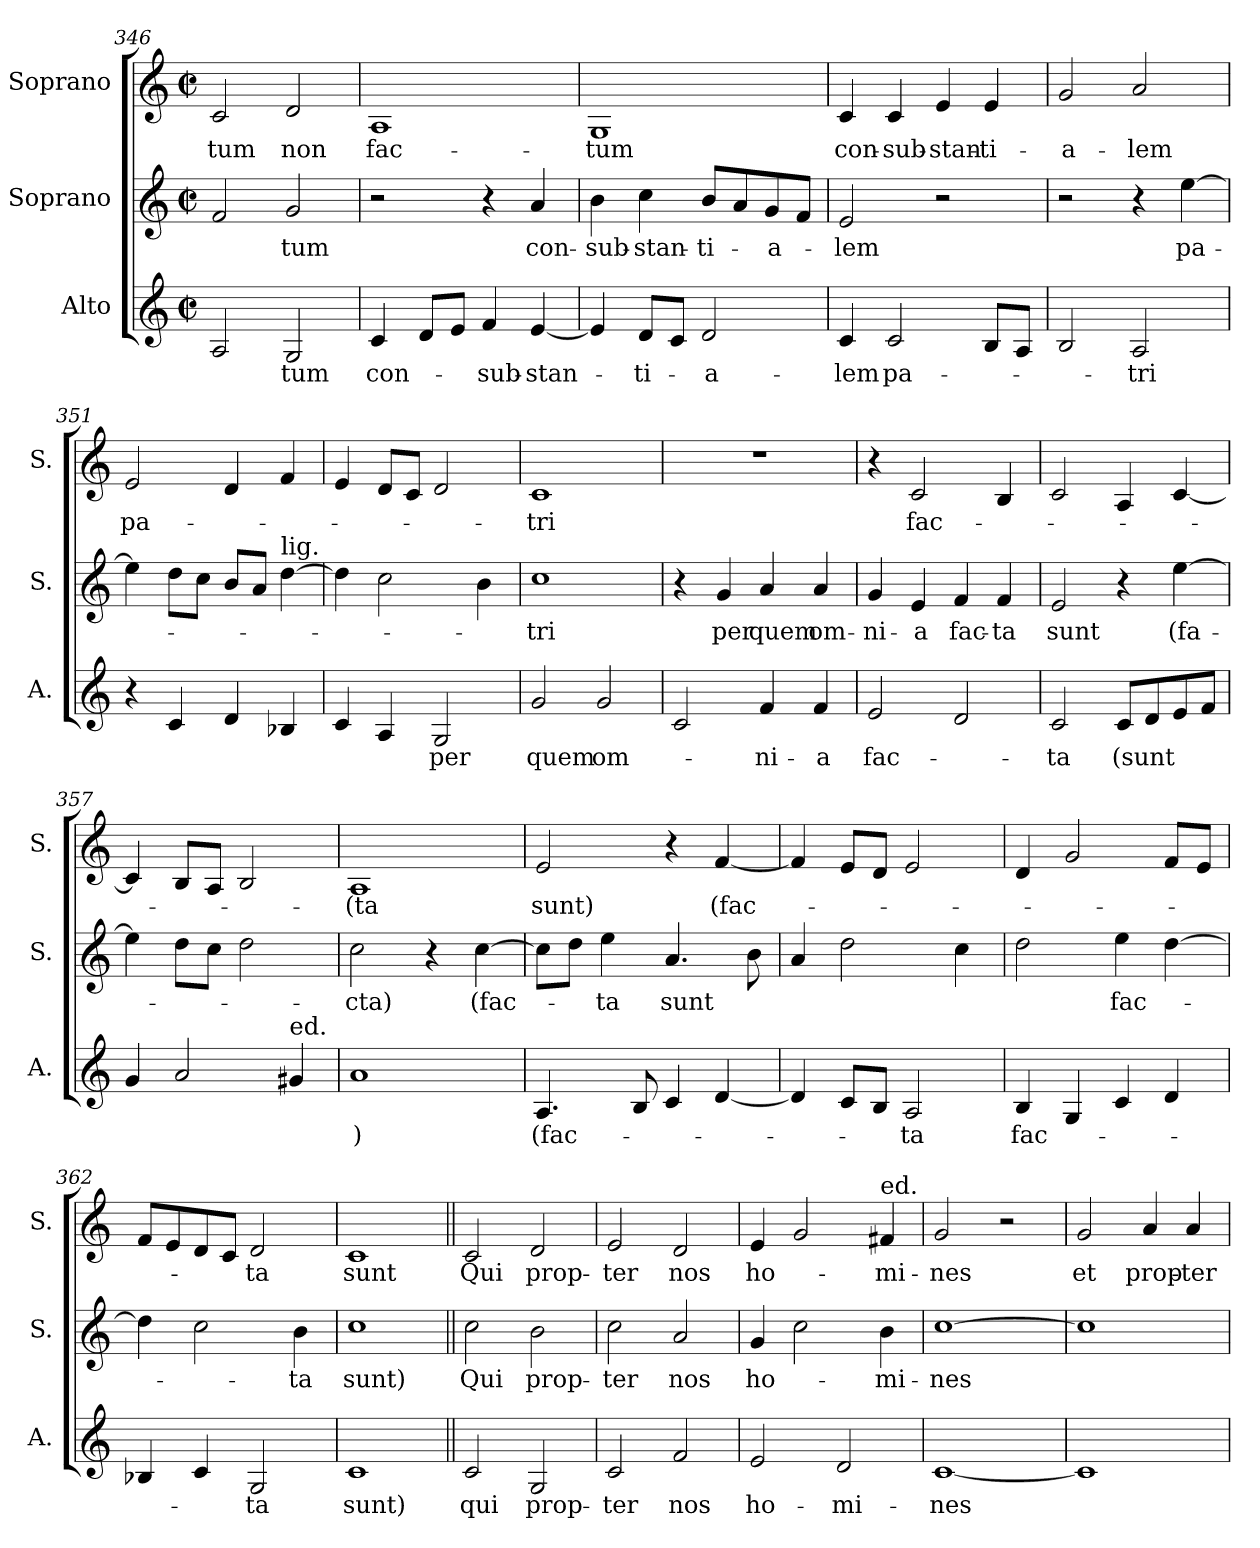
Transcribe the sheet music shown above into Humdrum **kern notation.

**kern	**text	**kern	**text	**kern	**text
*part3	*part3	*part2	*part2	*part1	*part1
*staff3	*staff3	*staff2	*staff2	*staff1	*staff1
*I"Alto	*	*I"Soprano	*	*I"Soprano	*
*I'A.	*	*I'S.	*	*I'S.	*
*clefG2	*	*clefG2	*	*clefG2	*
*k[]	*	*k[]	*	*k[]	*
*M2/2	*	*M2/2	*	*M2/2	*
*met(c|)	*	*met(c|)	*	*met(c|)	*
=346	=346	=346	=346	=346	=346
!	!	!	!	!	!LO:LY:b
2A/	.	2f/	.	2c/	-tum
!	!LO:LY:b	!	!LO:LY:b	!	!LO:LY:b
2G/	-tum	2g/	tum	2d/	non
=347	=347	=347	=347	=347	=347
!	!LO:LY:b	!	!	!	!LO:LY:b
4c/	con-	2r	.	1A	fac-
8d/L	.	.	.	.	.
8e/J	.	.	.	.	.
!	!LO:LY:b	!	!	!	!
4f/	sub-	4r	.	.	.
!	!LO:LY:b	!	!LO:LY:b	!	!
[4e/	-stan-	4a/	con-	.	.
=348	=348	=348	=348	=348	=348
!	!	!	!LO:LY:b	!	!LO:LY:b
4e/]	.	4b\	-sub-	1G	-tum
!	!LO:LY:b	!	!LO:LY:b	!	!
8d/L	-ti-	4cc\	-stan-	.	.
8c/J	.	.	.	.	.
!	!LO:LY:b	!	!LO:LY:b	!	!
2d/	-a-	8b/L	ti-	.	.
.	.	8a/	.	.	.
!	!	!	!LO:LY:b	!	!
.	.	8g/	-a-	.	.
.	.	8f/J	.	.	.
=349	=349	=349	=349	=349	=349
!	!LO:LY:b	!	!LO:LY:b	!	!LO:LY:b
4c/	-lem	2e/	-lem	4c/	con-
!	!LO:LY:b	!	!	!	!LO:LY:b
2c/	pa-	.	.	4c/	-sub-
!	!	!	!	!	!LO:LY:b
.	.	2r	.	4e/	-stan-
!	!	!	!	!	!LO:LY:b
8B/L	.	.	.	4e/	-ti-
8A/J	.	.	.	.	.
=350	=350	=350	=350	=350	=350
!	!	!	!	!	!LO:LY:b
2B/	.	2r	.	2g/	-a-
!	!LO:LY:b	!	!	!	!LO:LY:b
2A/	-tri	4r	.	2a/	-lem
!	!	!	!LO:LY:b	!	!
.	.	[4ee\	pa-	.	.
=351	=351	=351	=351	=351	=351
!	!	!	!	!	!LO:LY:b
4r	.	4ee\]	.	2e/	pa-
4c/	.	8dd\L	.	.	.
.	.	8cc\J	.	.	.
4d/	.	8b/L	.	4d/	.
.	.	8a/J	.	.	.
!	!	!LO:TX:a:t=lig.	!	!	!
4B-X/	.	[4dd\	.	4f/	.
=352	=352	=352	=352	=352	=352
4c/	.	4dd\]	.	4e/	.
4A/	.	2cc\	.	8d/L	.
.	.	.	.	8c/J	.
!	!LO:LY:b	!	!	!	!
2G/	per	.	.	2d/	.
.	.	4b\	.	.	.
=353	=353	=353	=353	=353	=353
!	!LO:LY:b	!	!LO:LY:b	!	!LO:LY:b
2g/	quem	1cc	-tri	1c	-tri
!	!LO:LY:b	!	!	!	!
2g/	om-	.	.	.	.
=354	=354	=354	=354	=354	=354
2c/	.	4r	.	1r	.
!	!	!	!LO:LY:b	!	!
.	.	4g/	per	.	.
!	!LO:LY:b	!	!LO:LY:b	!	!
4f/	ni-	4a/	quem	.	.
!	!LO:LY:b	!	!LO:LY:b	!	!
4f/	-a	4a/	om-	.	.
=355	=355	=355	=355	=355	=355
!	!LO:LY:b	!	!LO:LY:b	!	!
2e/	fac-	4g/	-ni-	4r	.
!	!	!	!LO:LY:b	!	!LO:LY:b
.	.	4e/	-a	2c/	fac-
!	!	!	!LO:LY:b	!	!
2d/	.	4f/	fac-	.	.
!	!	!	!LO:LY:b	!	!
.	.	4f/	-ta	4B/	.
=356	=356	=356	=356	=356	=356
!	!LO:LY:b	!	!LO:LY:b	!	!
2c/	-ta	2e/	sunt	2c/	.
!	!LO:LY:b	!	!	!	!
8c/L	(sunt	4r	.	4A/	.
8d/	.	.	.	.	.
!	!	!	!LO:LY:b	!	!
8e/	.	[4ee\	(fa-	[4c/	.
8f/J	.	.	.	.	.
=357	=357	=357	=357	=357	=357
4g/	.	4ee\]	.	4c/]	.
2a/	.	8dd\L	.	8B/L	.
.	.	8cc\J	.	8A/J	.
.	.	2dd\	.	2B/	.
!LO:TX:a:t=ed.	!	!	!	!	!
4g#X/	.	.	.	.	.
=358	=358	=358	=358	=358	=358
!	!LO:LY:b	!	!LO:LY:b	!	!LO:LY:b
1a	)	2cc\	-cta)	1A	(ta
.	.	4r	.	.	.
!	!	!	!LO:LY:b	!	!
.	.	[4cc\	(fac-	.	.
=359	=359	=359	=359	=359	=359
!	!LO:LY:b	!	!	!	!LO:LY:b
4.A/	(fac-	8cc\L]	.	2e/	sunt)
.	.	8dd\J	.	.	.
!	!	!	!LO:LY:b	!	!
.	.	4ee\	-ta	.	.
8B/	.	.	.	.	.
!	!	!	!LO:LY:b	!	!
4c/	.	4.a/	sunt	4r	.
!	!	!	!	!	!LO:LY:b
[4d/	.	.	.	[4f/	(fac-
.	.	8b\	.	.	.
=360	=360	=360	=360	=360	=360
4d/]	.	4a/	.	4f/]	.
8c/L	.	2dd\	.	8e/L	.
8B/J	.	.	.	8d/J	.
!	!LO:LY:b	!	!	!	!
2A/	-ta	.	.	2e/	.
.	.	4cc\	.	.	.
=361	=361	=361	=361	=361	=361
!	!LO:LY:b	!	!	!	!
4B/	fac-	2dd\	.	4d/	.
4G/	.	.	.	2g/	.
!	!	!	!LO:LY:b	!	!
4c/	.	4ee\	fac-	.	.
4d/	.	[4dd\	.	8f/L	.
.	.	.	.	8e/J	.
=362	=362	=362	=362	=362	=362
4B-X/	.	4dd\]	.	8f/L	.
.	.	.	.	8e/	.
4c/	.	2cc\	.	8d/	.
.	.	.	.	8c/J	.
!	!LO:LY:b	!	!	!	!LO:LY:b
2G/	-ta	.	.	2d/	ta
!	!	!	!LO:LY:b	!	!
.	.	4b\	-ta	.	.
=363	=363	=363	=363	=363	=363
!	!LO:LY:b	!	!LO:LY:b	!	!LO:LY:b
1c	sunt)	1cc	sunt)	1c	sunt
=364||	=364||	=364||	=364||	=364||	=364||
!	!LO:LY:b	!	!LO:LY:b	!	!LO:LY:b
2c/	qui	2cc\	Qui	2c/	Qui
!	!LO:LY:b	!	!LO:LY:b	!	!LO:LY:b
2G/	prop-	2b\	prop-	2d/	prop-
=365	=365	=365	=365	=365	=365
!	!LO:LY:b	!	!LO:LY:b	!	!LO:LY:b
2c/	-ter	2cc\	-ter	2e/	-ter
!	!LO:LY:b	!	!LO:LY:b	!	!LO:LY:b
2f/	nos	2a/	nos	2d/	nos
=366	=366	=366	=366	=366	=366
!	!LO:LY:b	!	!LO:LY:b	!	!LO:LY:b
2e/	ho-	4g/	ho-	4e/	ho-
.	.	2cc\	.	2g/	.
!	!LO:LY:b	!	!	!	!
2d/	-mi-	.	.	.	.
!	!	!	!	!LO:TX:a:t=ed.	!
!	!	!	!LO:LY:b	!	!LO:LY:b
.	.	4b\	-mi-	4f#X/	mi-
=367	=367	=367	=367	=367	=367
!	!LO:LY:b	!	!LO:LY:b	!	!LO:LY:b
[1c	-nes	[1cc	-nes	2g/	-nes
.	.	.	.	2r	.
=368	=368	=368	=368	=368	=368
!	!	!	!	!	!LO:LY:b
1c]	.	1cc]	.	2g/	et
!	!	!	!	!	!LO:LY:b
.	.	.	.	4a/	prop-
!	!	!	!	!	!LO:LY:b
.	.	.	.	4a/	-ter
=	=	=	=	=	=
*-	*-	*-	*-	*-	*-
